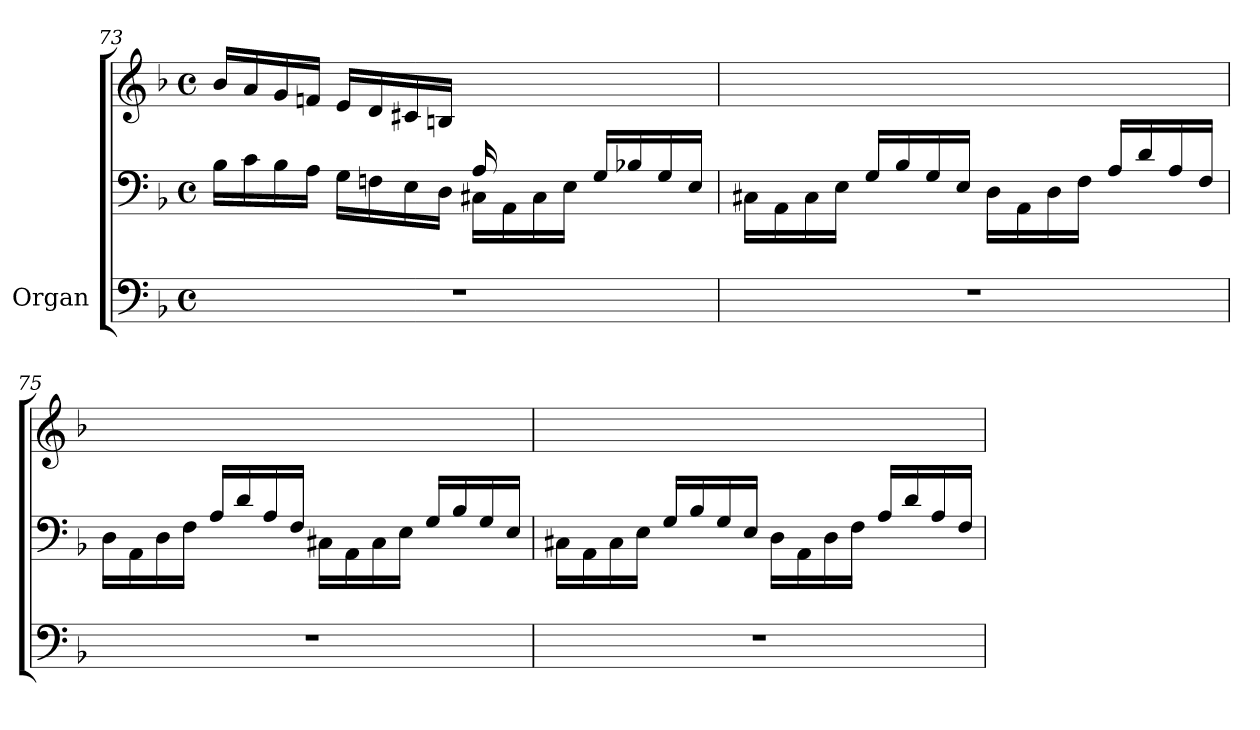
**kern	**kern	**kern
*part1	*part1	*part1
*staff3	*staff2	*staff1
*I"Organ	*	*
!!LO:LB:g=z
*clefF4	*clefF4	*clefG2
*k[b-]	*k[b-]	*k[b-]
*M4/4	*M4/4	*M4/4
*met(c)	*met(c)	*met(c)
=73	=73	=73
*	*^	*
1r	2ryy	16B-\LL	16b-/LL
.	.	16c\	16a/
.	.	16B-\	16g/
.	.	16A\JJ	16fn/JJ
.	.	16G\LL	16e/LL
.	.	16Fn\	16d/
.	.	16E\	16c#X/
.	.	16D\JJ	16Bn/JJ
.	16A/	16C#X\LL	16ryy
.	8.ryy	16AA\	16ryy
.	.	16C#\	8ryy
.	.	16E\JJ	.
.	16G/LL	4ryy	4ryy
.	16B-X/	.	.
.	16G/	.	.
.	16E/JJ	.	.
=74	=74	=74	=74
1r	4ryy	16C#X\LL	4ryy
.	.	16AA\	.
.	.	16C#\	.
.	.	16E\JJ	.
.	16G/LL	4ryy	4ryy
.	16B-/	.	.
.	16G/	.	.
.	16E/JJ	.	.
.	4ryy	16D\LL	4ryy
.	.	16AA\	.
.	.	16D\	.
.	.	16F\JJ	.
.	16A/LL	4ryy	4ryy
.	16d/	.	.
.	16A/	.	.
.	16F/JJ	.	.
=75	=75	=75	=75
1r	4ryy	16D\LL	4ryy
.	.	16AA\	.
.	.	16D\	.
.	.	16F\JJ	.
.	16A/LL	8.ryy	4ryy
.	16d/	.	.
.	16A/	.	.
.	16F/JJ	16ryy	.
.	4ryy	16C#X\LL	4ryy
.	.	16AA\	.
.	.	16C#\	.
.	.	16E\JJ	.
.	16G/LL	4ryy	4ryy
.	16B-/	.	.
.	16G/	.	.
.	16E/JJ	.	.
!!LO:PB:g=z
=76	=76	=76	=76
1r	4ryy	16C#X\LL	4ryy
.	.	16AA\	.
.	.	16C#\	.
.	.	16E\JJ	.
.	16G/LL	4ryy	4ryy
.	16B-/	.	.
.	16G/	.	.
.	16E/JJ	.	.
.	4ryy	16D\LL	4ryy
.	.	16AA\	.
.	.	16D\	.
.	.	16F\JJ	.
.	16A/LL	4ryy	4ryy
.	16d/	.	.
.	16A/	.	.
.	16F/JJ	.	.
*	*v	*v	*
=	=	=
*-	*-	*-
